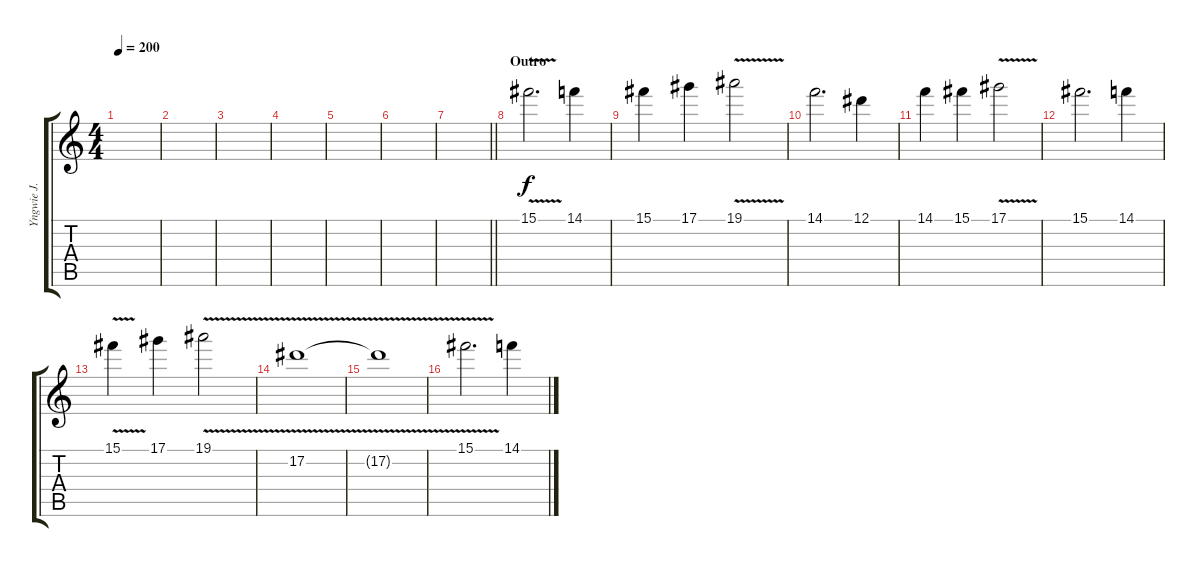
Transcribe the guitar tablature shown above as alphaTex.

\track ("Yngwie J. Malmsteen" "Yngwie J. ") {instrument overdrivenguitar}
\staff {score tabs}
\tuning (Eb4 Bb3 Gb3 Db3 Ab2 Eb2) {hide}
\ts (4 4)
\tempo 200
\clef g2
\ks c
|
|
|
|
|
|
\barLineRight lightlight
|
\section ("" "Outro")
15.1{v}.2{d} 14.1.4 |
15.1.4 17.1.4 19.1{v}.2 |
14.1.2{d} 12.1.4 |
14.1.4 15.1.4 17.1{v}.2 |
15.1.2{d} 14.1.4 |
15.1{v}.4 17.1.4 19.1{v}.2 |
17.2{v}.1 |
17.2{t}.1 |
15.1{v}.2{d} 14.1.4
